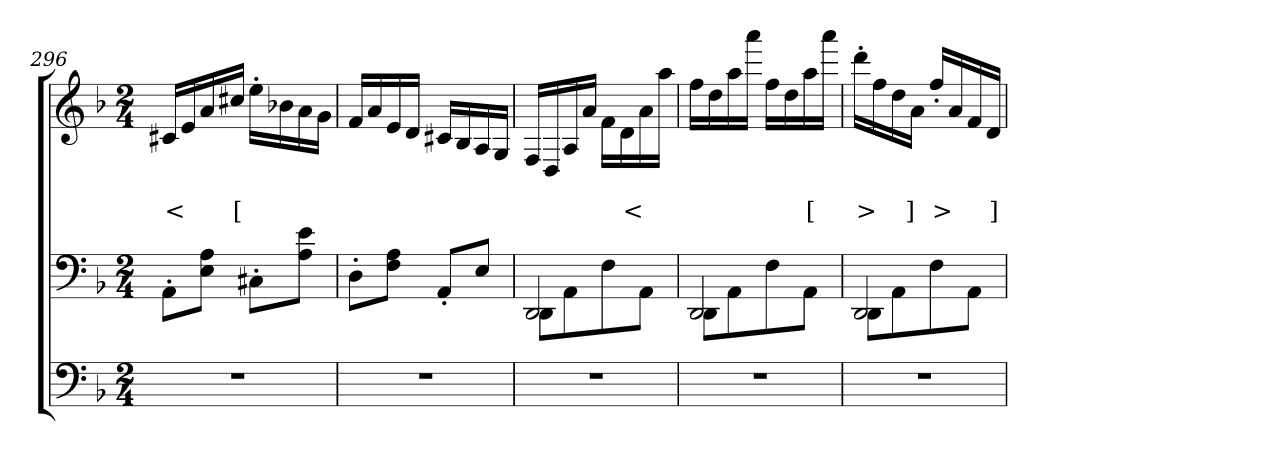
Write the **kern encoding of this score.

**kern	**kern	**kern	**text	**text
*part3	*part2	*part1	*part1	*part1
*staff3	*staff2	*staff1	*staff1	*staff1
*clefF4	*clefF4	*clefG2	*	*
*k[b-]	*k[b-]	*k[b-]	*	*
*M2/4	*M2/4	*M2/4	*	*
=296	=296	=296	=296	=296
2r	8AA'>L	16c#XLL	.	<
.	.	16e	.	.
.	8A 8EJ	16a	.	.
.	.	16cc#JJ	.	[
.	8C#X'>L	16ee'>LL	.	.
.	.	16b-X	.	.
.	8e 8AJ	16a	.	.
.	.	16gJJ	.	.
=297	=297	=297	=297	=297
2r	8D'>L	16fLL	.	.
.	.	16a	.	.
.	8A 8FJ	16e	.	.
.	.	16dJJ	.	.
.	8AA'>/L	16c#XLL	.	.
.	.	16B-	.	.
.	8EJ	16A	.	.
.	.	16GJJ	.	.
=298	=298	=298	=298	=298
*	*^	*	*	*
2r	2DD	8DDL	16FLL	.	.
.	.	.	16D	.	.
.	.	8AA	16A	.	.
.	.	.	16aJJ	.	.
.	.	8F	16fLL	.	.
.	.	.	16d	.	<
.	.	8AAJ	16a	.	.
.	.	.	16aaJJ	.	.
=299	=299	=299	=299	=299	=299
2r	2DD	8DDL	16ffLL	.	.
.	.	.	16dd	.	.
.	.	8AA	16aa	.	.
.	.	.	16aaaJJ	.	.
.	.	8F	16ffLL	.	.
.	.	.	16dd	.	.
.	.	8AAJ	16aa	.	[
.	.	.	16aaaJJ	.	.
=300	=300	=300	=300	=300	=300
2r	2DD	8DDL	16ddd'>LL	.	>
.	.	.	16ff	.	.
.	.	8AA	16dd	.	.
.	.	.	16aJJ	.	]
.	.	8F	16ff'>LL	.	>
.	.	.	16a	.	.
.	.	8AAJ	16f	.	.
.	.	.	16dJJ	.	]
*	*v	*v	*	*	*
=	=	=	=	=
*-	*-	*-	*-	*-
